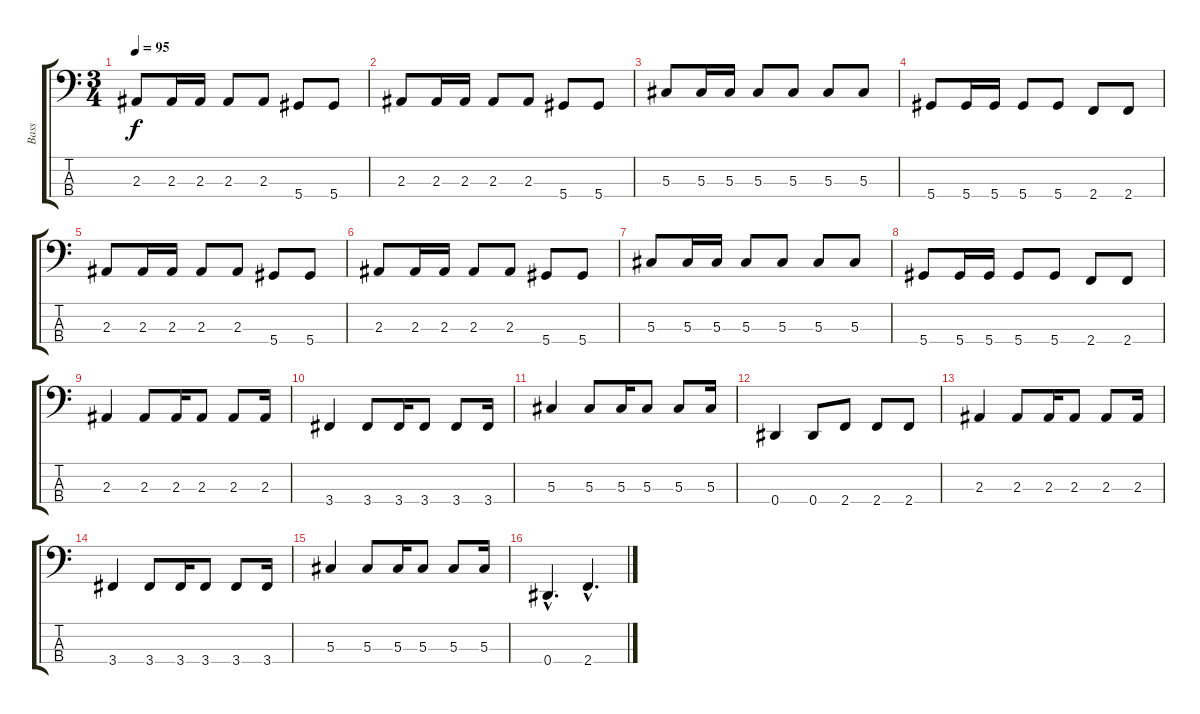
\track ("Bass" "Bass") {instrument electricbasspick}
\staff {score tabs}
\tuning (Gb2 Db2 Ab1 Eb1) {hide}
\ts (3 4)
\tempo 95
\clef f4
\ks c
2.3.8{dy f} 2.3.16 2.3.16 2.3.8 2.3.8 5.4.8 5.4.8 |
2.3.8 2.3.16 2.3.16 2.3.8 2.3.8 5.4.8 5.4.8 |
5.3.8 5.3.16 5.3.16 5.3.8 5.3.8 5.3.8 5.3.8 |
5.4.8 5.4.16 5.4.16 5.4.8 5.4.8 2.4.8 2.4.8 |
2.3.8 2.3.16 2.3.16 2.3.8 2.3.8 5.4.8 5.4.8 |
2.3.8 2.3.16 2.3.16 2.3.8 2.3.8 5.4.8 5.4.8 |
5.3.8 5.3.16 5.3.16 5.3.8 5.3.8 5.3.8 5.3.8 |
5.4.8 5.4.16 5.4.16 5.4.8 5.4.8 2.4.8 2.4.8 |
2.3.4 2.3.8 2.3.16 2.3.8 2.3.8 2.3.16 |
3.4.4 3.4.8 3.4.16 3.4.8 3.4.8 3.4.16 |
5.3.4 5.3.8 5.3.16 5.3.8 5.3.8 5.3.16 |
0.4.4 0.4.8 2.4.8 2.4.8 2.4.8 |
2.3.4 2.3.8 2.3.16 2.3.8 2.3.8 2.3.16 |
3.4.4 3.4.8 3.4.16 3.4.8 3.4.8 3.4.16 |
5.3.4 5.3.8 5.3.16 5.3.8 5.3.8 5.3.16 |
0.4{hac}.4{d} 2.4{hac}.4{d}
